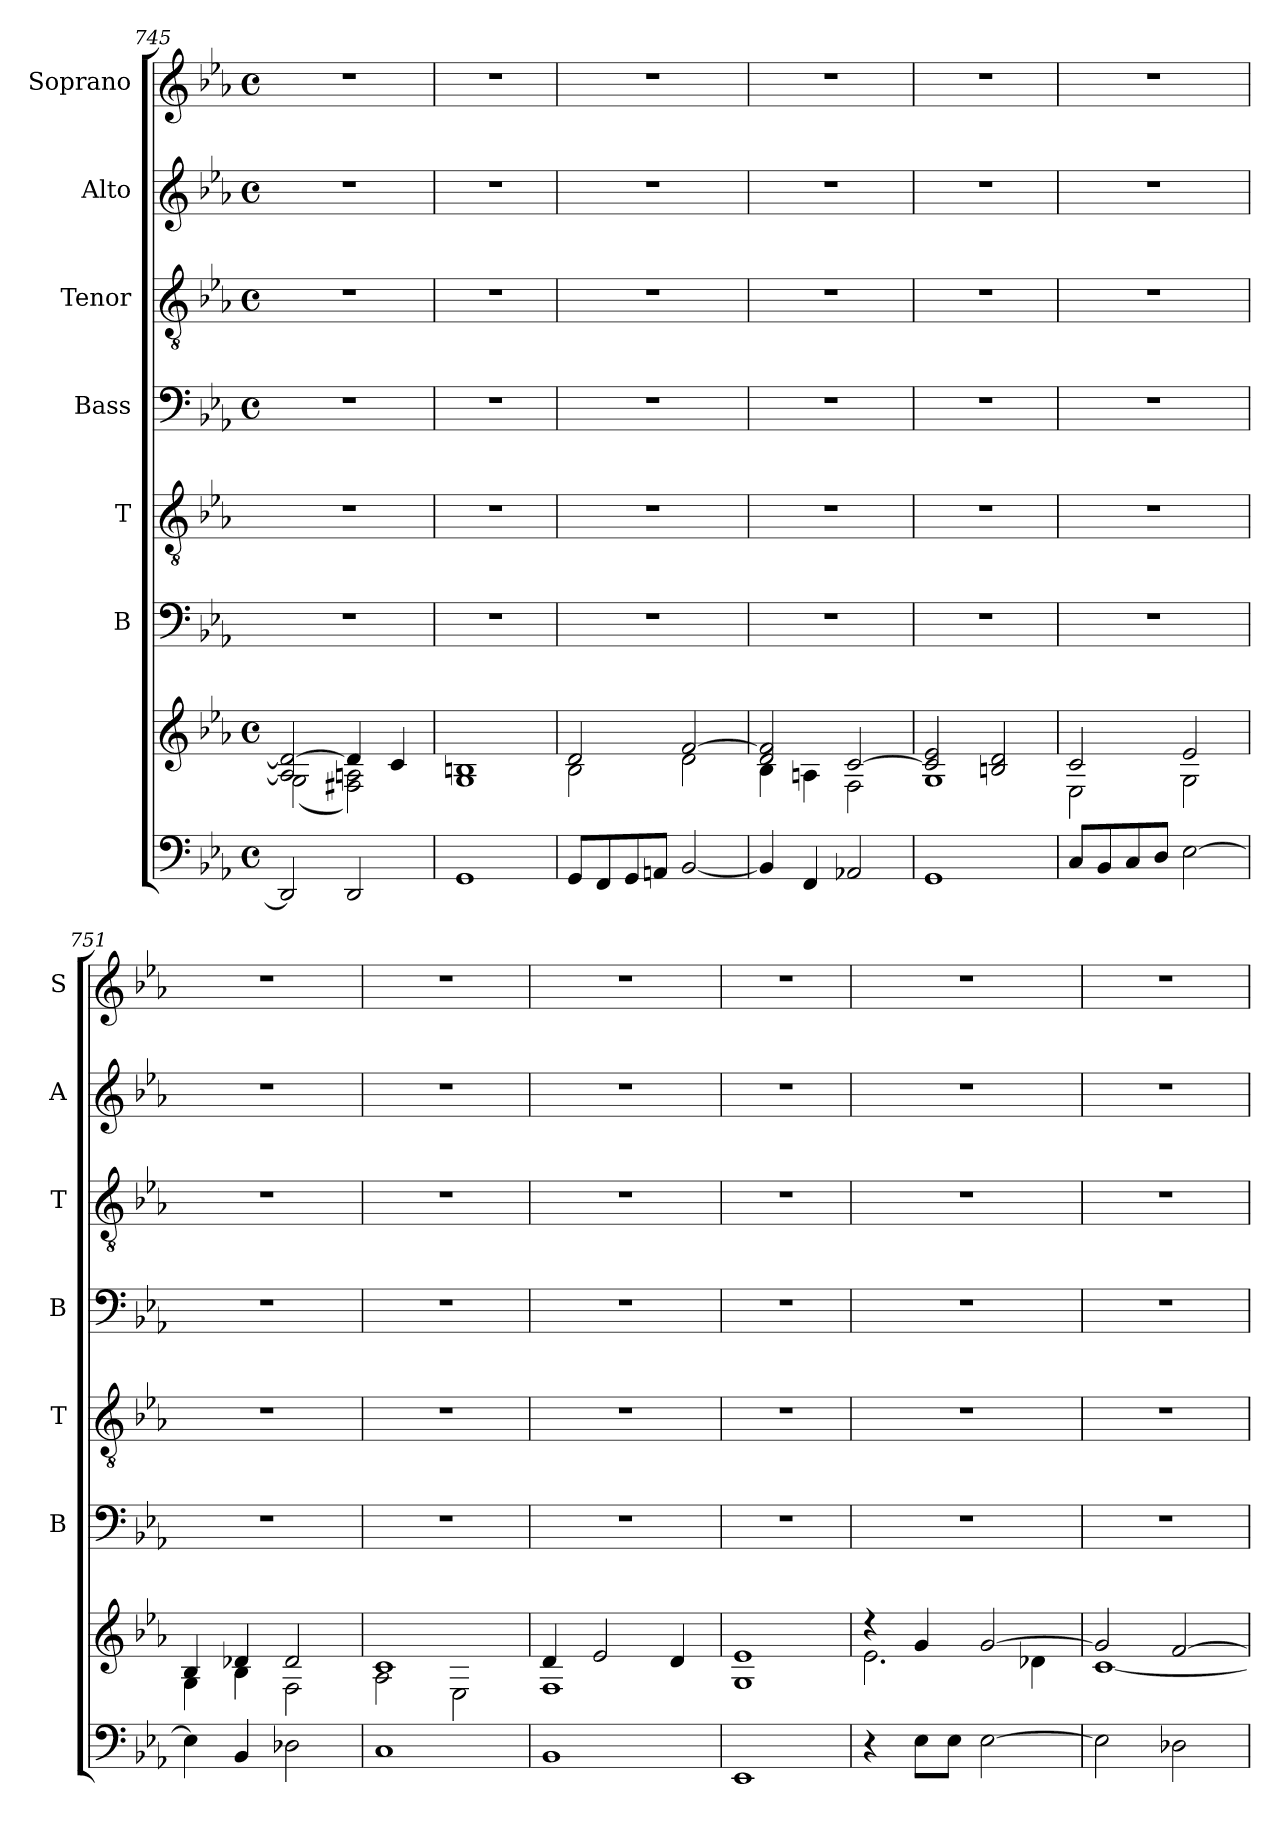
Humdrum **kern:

**kern	**kern	**kern	**kern	**kern	**kern	**kern	**kern
*part8	*part7	*part6	*part5	*part4	*part3	*part2	*part1
*staff8	*staff7	*staff6	*staff5	*staff4	*staff3	*staff2	*staff1
*	*	*I"B	*I"T	*I"Bass	*I"Tenor	*I"Alto	*I"Soprano
*	*	*I'B	*I'T	*I'B	*I'T	*I'A	*I'S
*clefF4	*clefG2	*clefF4	*clefGv2	*clefF4	*clefGv2	*clefG2	*clefG2
*k[b-e-a-]	*k[b-e-a-]	*k[b-e-a-]	*k[b-e-a-]	*k[b-e-a-]	*k[b-e-a-]	*k[b-e-a-]	*k[b-e-a-]
*E-:	*E-:	*E-:	*E-:	*E-:	*E-:	*E-:	*E-:
*M4/4	*M4/4	*	*	*M4/4	*M4/4	*M4/4	*M4/4
*met(c)	*met(c)	*	*	*met(c)	*met(c)	*met(c)	*met(c)
=745	=745	=745	=745	=745	=745	=745	=745
*	*^	*	*	*	*	*	*
2DD/]	2A/] 2d/_	(>2G\	1r	1r	1r	1r	1r	1r
2DD/	4d/]	2F#X\ 2An\)	.	.	.	.	.	.
.	4c/	.	.	.	.	.	.	.
*	*v	*v	*	*	*	*	*	*
=746	=746	=746	=746	=746	=746	=746	=746
1GG	1G 1Bn	1r	1r	1r	1r	1r	1r
=747	=747	=747	=747	=747	=747	=747	=747
*	*^	*	*	*	*	*	*
8GG/L	2d/	2B-\	1r	1r	1r	1r	1r	1r
8FF/	.	.	.	.	.	.	.	.
8GG/	.	.	.	.	.	.	.	.
8AAn/J	.	.	.	.	.	.	.	.
[<2BB-/	[>2f/	2d\	.	.	.	.	.	.
=748	=748	=748	=748	=748	=748	=748	=748	=748
4BB-/]	2d/ 2f/]	4B-\	1r	1r	1r	1r	1r	1r
4FF/	.	4An\	.	.	.	.	.	.
2AA-X/	[>2c/	2F\	.	.	.	.	.	.
=749	=749	=749	=749	=749	=749	=749	=749	=749
1GG	2c/] 2e-/	1G	1r	1r	1r	1r	1r	1r
.	2Bn/ 2d/	.	.	.	.	.	.	.
!!LO:LB:g=z
=750	=750	=750	=750	=750	=750	=750	=750	=750
8C/L	2c/	2E-\	1r	1r	1r	1r	1r	1r
8BB-/	.	.	.	.	.	.	.	.
8C/	.	.	.	.	.	.	.	.
8D/J	.	.	.	.	.	.	.	.
[>2E-\	2e-/	2G\	.	.	.	.	.	.
=751	=751	=751	=751	=751	=751	=751	=751	=751
4E-\]	4B-/	4G\	1r	1r	1r	1r	1r	1r
4BB-/	4d-X/	4B-\	.	.	.	.	.	.
2D-X\	2d-/	2F\	.	.	.	.	.	.
=752	=752	=752	=752	=752	=752	=752	=752	=752
1C	1c	2A-\	1r	1r	1r	1r	1r	1r
.	.	2E-\	.	.	.	.	.	.
=753	=753	=753	=753	=753	=753	=753	=753	=753
1BB-	4d/	1F	1r	1r	1r	1r	1r	1r
.	2e-/	.	.	.	.	.	.	.
.	4d/	.	.	.	.	.	.	.
*	*v	*v	*	*	*	*	*	*
=754	=754	=754	=754	=754	=754	=754	=754
1EE-	1G 1e-	1r	1r	1r	1r	1r	1r
=755	=755	=755	=755	=755	=755	=755	=755
*	*^	*	*	*	*	*	*
4r	4rcc	2.e-\	1r	1r	1r	1r	1r	1r
8E-\L	4g/	.	.	.	.	.	.	.
8E-\J	.	.	.	.	.	.	.	.
[<2E-\	[<2g/	.	.	.	.	.	.	.
.	.	4d-X\	.	.	.	.	.	.
!!LO:LB:g=z
=756	=756	=756	=756	=756	=756	=756	=756	=756
2E-\]	2g/]	[<1c	1r	1r	1r	1r	1r	1r
2D-X\	[>2f/	.	.	.	.	.	.	.
*	*v	*v	*	*	*	*	*	*
=	=	=	=	=	=	=	=
*-	*-	*-	*-	*-	*-	*-	*-
